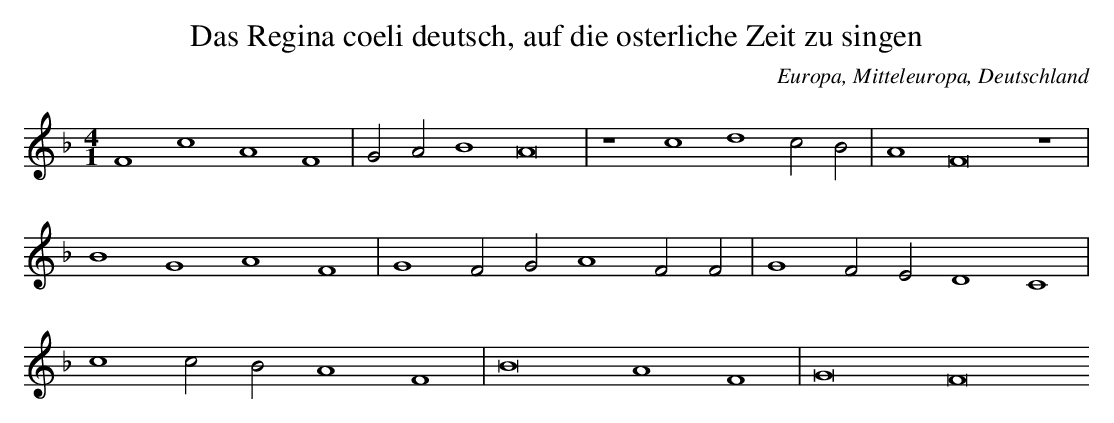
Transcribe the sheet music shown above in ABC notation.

X:1
T: Das Regina coeli deutsch, auf die osterliche Zeit zu singen
O: Europa, Mitteleuropa, Deutschland
M: 4/1
L: 1/2
K: F
F2c2A2F2 | GAB2A4 | z2c2d2cB | A2F4z2 |
B2G2A2F2 | G2FGA2FF | G2FED2C2 |
c2cBA2F2 | B4A2F2 | G4F4
